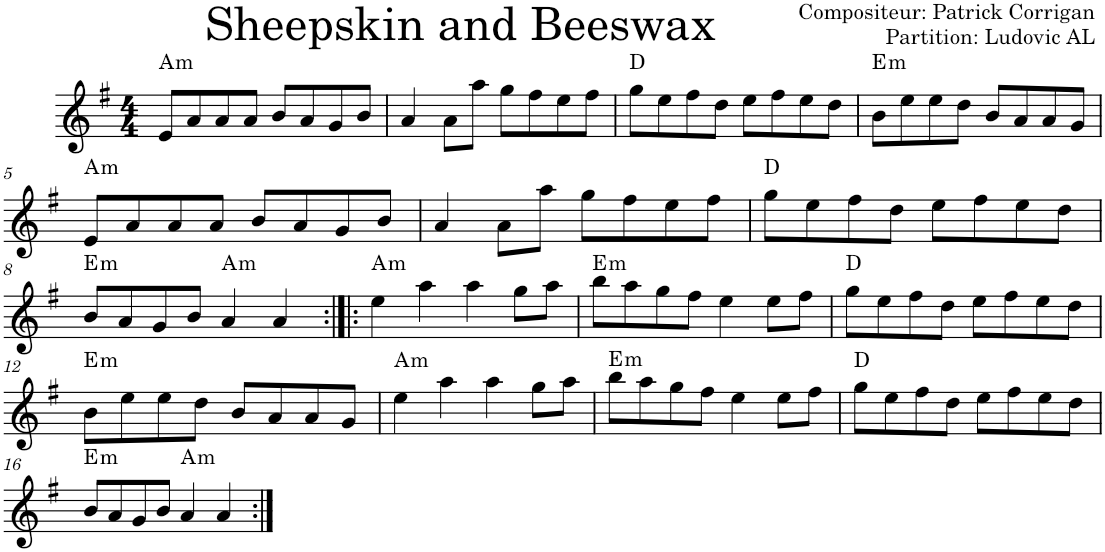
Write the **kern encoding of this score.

**kern	**harte
*part1	*part1
*staff1	*
*I"Violon	*
*I'Vln.	*
*clefG2	*
*k[f#]	*
*M4/4	*
=1	=1
!	!LO:H:kt=m
8e/L	A:min
8a/	.
8a/	.
8a/J	.
8b/L	.
8a/	.
8g/	.
8b/J	.
=2	=2
4a/	.
8a\L	.
8aa\J	.
8gg\L	.
8ff#\	.
8ee\	.
8ff#\J	.
=3	=3
8gg\L	D:maj
8ee\	.
8ff#\	.
8dd\J	.
8ee\L	.
8ff#\	.
8ee\	.
8dd\J	.
=4	=4
!	!LO:H:kt=m
8b\L	E:min
8ee\	.
8ee\	.
8dd\J	.
8b/L	.
8a/	.
8a/	.
8g/J	.
!!LO:LB:g=z
=5	=5
!	!LO:H:kt=m
8e/L	A:min
8a/	.
8a/	.
8a/J	.
8b/L	.
8a/	.
8g/	.
8b/J	.
=6	=6
4a/	.
8a\L	.
8aa\J	.
8gg\L	.
8ff#\	.
8ee\	.
8ff#\J	.
=7	=7
8gg\L	D:maj
8ee\	.
8ff#\	.
8dd\J	.
8ee\L	.
8ff#\	.
8ee\	.
8dd\J	.
!!LO:LB:g=z
=8	=8
!	!LO:H:kt=m
8b/L	E:min
8a/	.
8g/	.
8b/J	.
!	!LO:H:kt=m
4a/	A:min
4a/	.
=9:|!|:	=9:|!|:
!	!LO:H:kt=m
4ee\	A:min
4aa\	.
4aa\	.
8gg\L	.
8aa\J	.
=10	=10
!	!LO:H:kt=m
8bb\L	E:min
8aa\	.
8gg\	.
8ff#\J	.
4ee\	.
8ee\L	.
8ff#\J	.
=11	=11
8gg\L	D:maj
8ee\	.
8ff#\	.
8dd\J	.
8ee\L	.
8ff#\	.
8ee\	.
8dd\J	.
!!LO:LB:g=z
=12	=12
!	!LO:H:kt=m
8b\L	E:min
8ee\	.
8ee\	.
8dd\J	.
8b/L	.
8a/	.
8a/	.
8g/J	.
=13	=13
!	!LO:H:kt=m
4ee\	A:min
4aa\	.
4aa\	.
8gg\L	.
8aa\J	.
=14	=14
!	!LO:H:kt=m
8bb\L	E:min
8aa\	.
8gg\	.
8ff#\J	.
4ee\	.
8ee\L	.
8ff#\J	.
=15	=15
8gg\L	D:maj
8ee\	.
8ff#\	.
8dd\J	.
8ee\L	.
8ff#\	.
8ee\	.
8dd\J	.
!!LO:LB:g=z
=16	=16
!	!LO:H:kt=m
8b/L	E:min
8a/	.
8g/	.
8b/J	.
!	!LO:H:kt=m
4a/	A:min
4a/	.
=:|!	=:|!
*-	*-
